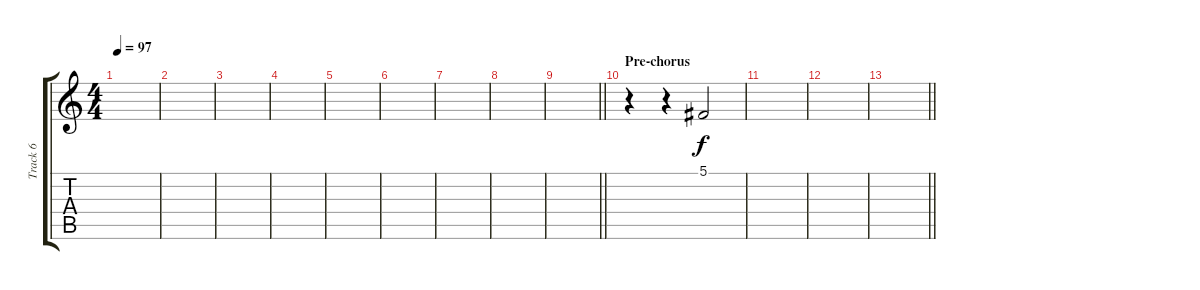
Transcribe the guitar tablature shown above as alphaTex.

\track ("Track 6" "Track 6") {instrument reversecymbal}
\staff {score tabs}
\tuning (Db4 Ab3 E3 B2 Gb2 B1) {hide}
\ts (4 4)
\tempo 97
\clef g2
\ks c
|
|
|
|
|
|
|
|
\barLineRight lightlight
|
\section ("" "Pre-chorus")
r.4 r.4 5.1.2 |
|
|
\barLineRight lightlight
